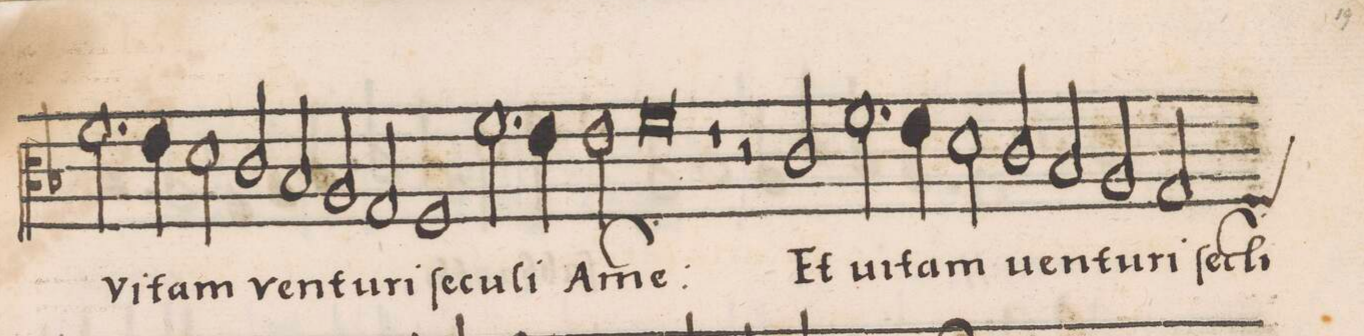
**kern	**text
*I"CANTVS	*
*clefC3	*
*k[b-]	*
*M2/1	*
2.f\	vi-
4e\	.
2d\	-tam
2c/	ven-
=205-	=205-
2B-/	-tu-
2A/	-ri-
2G/	-ſe-
1F/	-cu-
=206-	=206-
2.f\	-li.
4e\	.
2e\	A-
=207-	=207-
0f	-me(n):
=208-	=208-
1r	.
2r	.
2c/	Et
=209-	=209-
2.f\	ui-
4e\	.
2d\	-tam
2c/	uen-
=210-	=210-
2B-/	-tu-
2A/	-ri
*custos:F	*
2G/	ſe-
*-	*-
